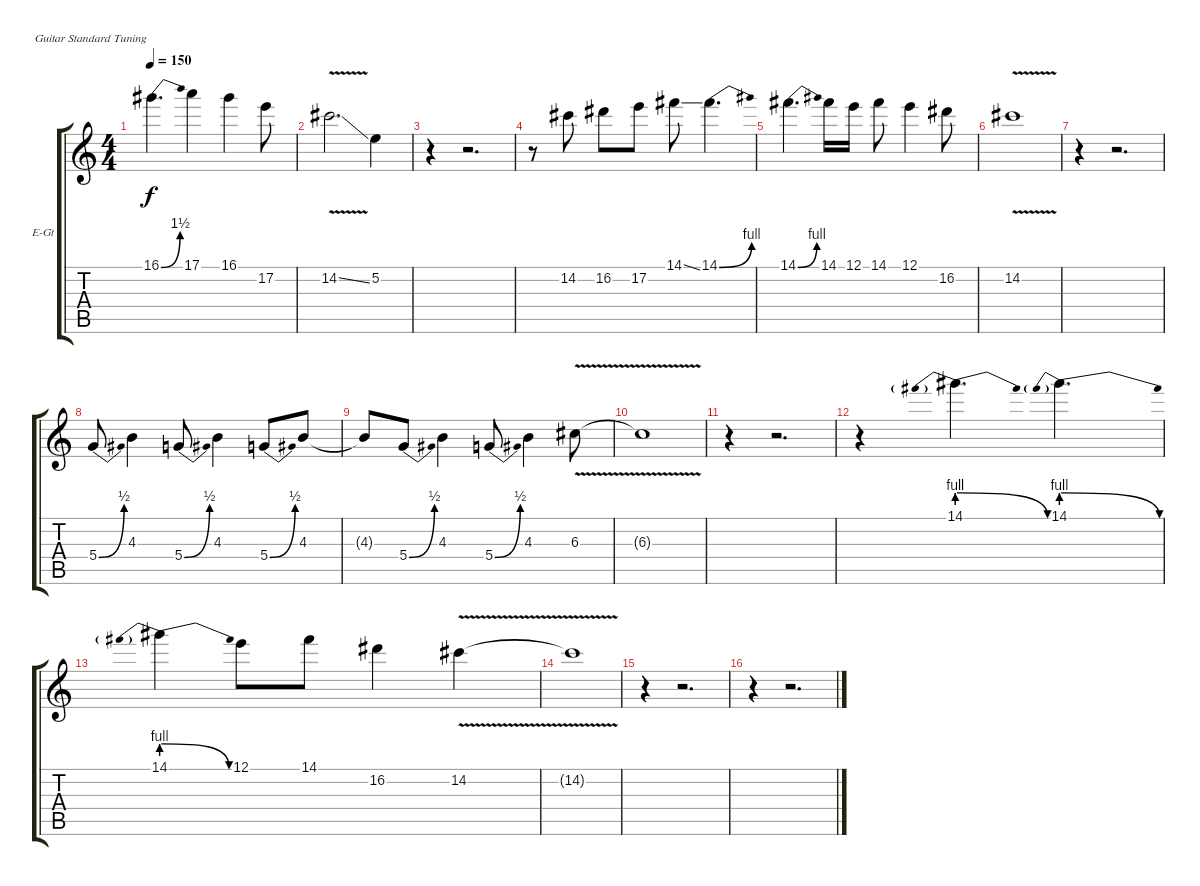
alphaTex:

\bracketExtendMode groupsimilarinstruments
\firstSystemTrackNameOrientation horizontal
\otherSystemsTrackNameOrientation horizontal
\track ("Guitare 3" "E-Gt") {instrument overdrivenguitar}
\staff {score tabs}
\tuning (E4 B3 G3 D3 A2 E2)
\ts (4 4)
\tempo 150
\clef g2
\ks c
16.1{be (bend 0 0 60 6)}.4{d dy f} 17.1.4 16.1.4 17.2.8 |
14.2{v ss}.2{d} 5.2.4 |
r.4 r.2{d} |
r.8 14.2.8 16.2.8 17.2.8 14.1{ss}.8 14.1{be (bend 0 0 60 4)}.4{d} |
14.1{be (bend 0 0 60 4)}.4{d} 14.1.16 12.1.16 14.1.8 12.1.4 16.2.8 |
14.2{v}.1 |
r.4 r.2{d} |
5.4{be (bend 0 0 60 2)}.8 4.3.4 5.4{be (bend 0 0 60 2)}.8 4.3.4 5.4{be (bend 0 0 60 2)}.8 4.3.8 |
4.3{t}.8 5.4{be (bend 0 0 60 2)}.8 4.3.4 5.4{be (bend 0 0 60 2)}.8 4.3.4 6.3{v}.8 |
6.3{v t}.1 |
r.4 r.2{d} |
r.4 14.1{be (prebendrelease 0 4 60 0)}.4{d} 14.1{be (prebendrelease 0 4 60 0)}.4{d} |
14.1{be (prebendrelease 0 4 60 0)}.4 12.1.8 14.1.8 16.2.4 14.2{v}.4 |
14.2{v t}.1 |
r.4 r.2{d} |
r.4 r.2{d}
